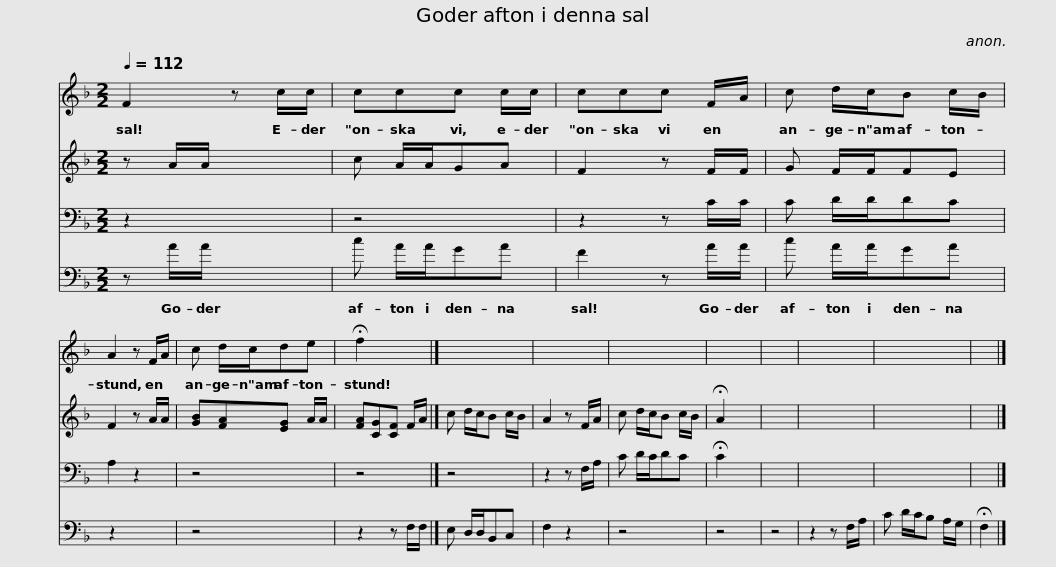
X:1
%%score 1 2 3 4
L:1/8
Q:1/4=112
M:2/2
I:linebreak $
K:F
V:1 treble
V:2 treble
V:3 bass
V:4 bass
V:1
 F2 z c/c/ | ccc c/c/ | ccc F/A/ | c d/c/B c/B/ | A2 z F/A/ |$ %5
 c d/c/de | !fermata!f2 x2 |] x4 | x4 | x4 | %10
 x4 | x4 | x4 |$ x4 | x2 |] %15
V:2
 z A/A/ x2 | c A/A/GA | F2 z F/F/ | G F/F/FE | F2 z A/A/ |$ %5
 [GB][FA][EG] A/A/ | [FA][CG][CF] F/A/ |] c d/c/B c/B/ | A2 z F/A/ | c d/c/B c/B/ | %10
 !fermata!A2 x2 | x4 | x4 |$ x4 | x2 |] %15
V:3
 z2 x2 | z4 | z2 z C/C/ | C D/D/DC | A,2 z2 |$ %5
 z4 | z4 |] z4 | z2 z F,/A,/ | C D/C/DC | %10
 !fermata!C2 x2 | x4 | x4 |$ x4 | x2 |] %15
V:4
 z A/A/ x2 | c A/A/GA | F2 z A/A/ | c A/A/GA | z2 x2 |$ %5
 z4 | z2 z F,/F,/ |] E, D,/D,/B,,C, | F,2 z2 | z4 | %10
 z4 | z4 | z2 z F,/A,/ |$ C D/C/B, A,/G,/ | !fermata!F,2 |] %15
